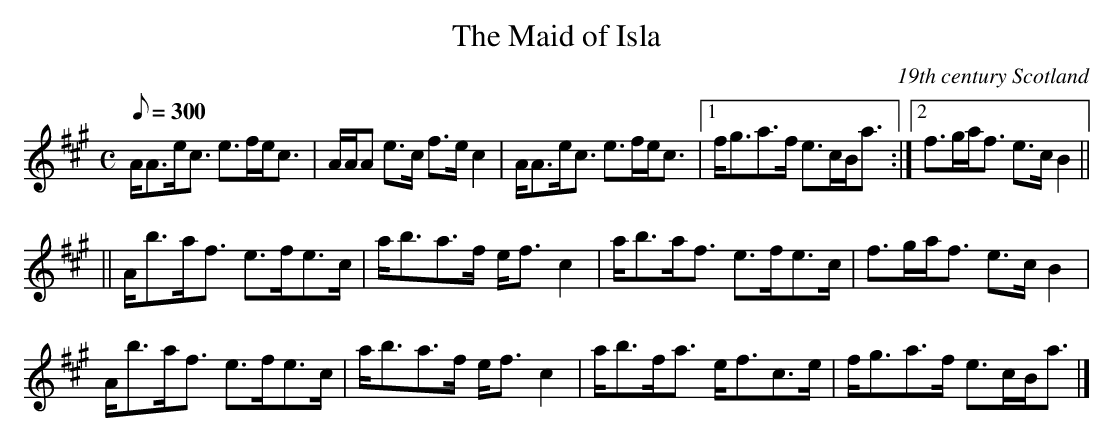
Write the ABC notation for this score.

X:1
T:The Maid of Isla
O:19th century Scotland
L:1/8
M:C
Q:300
K:A
A<Ae<c e>fe<c|A/A/A e>c f>e c2|A<Ae<c e>fe<c|[1f<ga>f e>cB<a:|[2f>ga<f e>c B2||
||A<ba<f e>fe>c|a<ba>f e<f c2|a<ba<f e>fe>c|f>ga<f e>c B2|
A<ba<f e>fe>c|a<ba>f e<f c2|a<bf<a e<fc>e|f<ga>f e>cB<a|]
